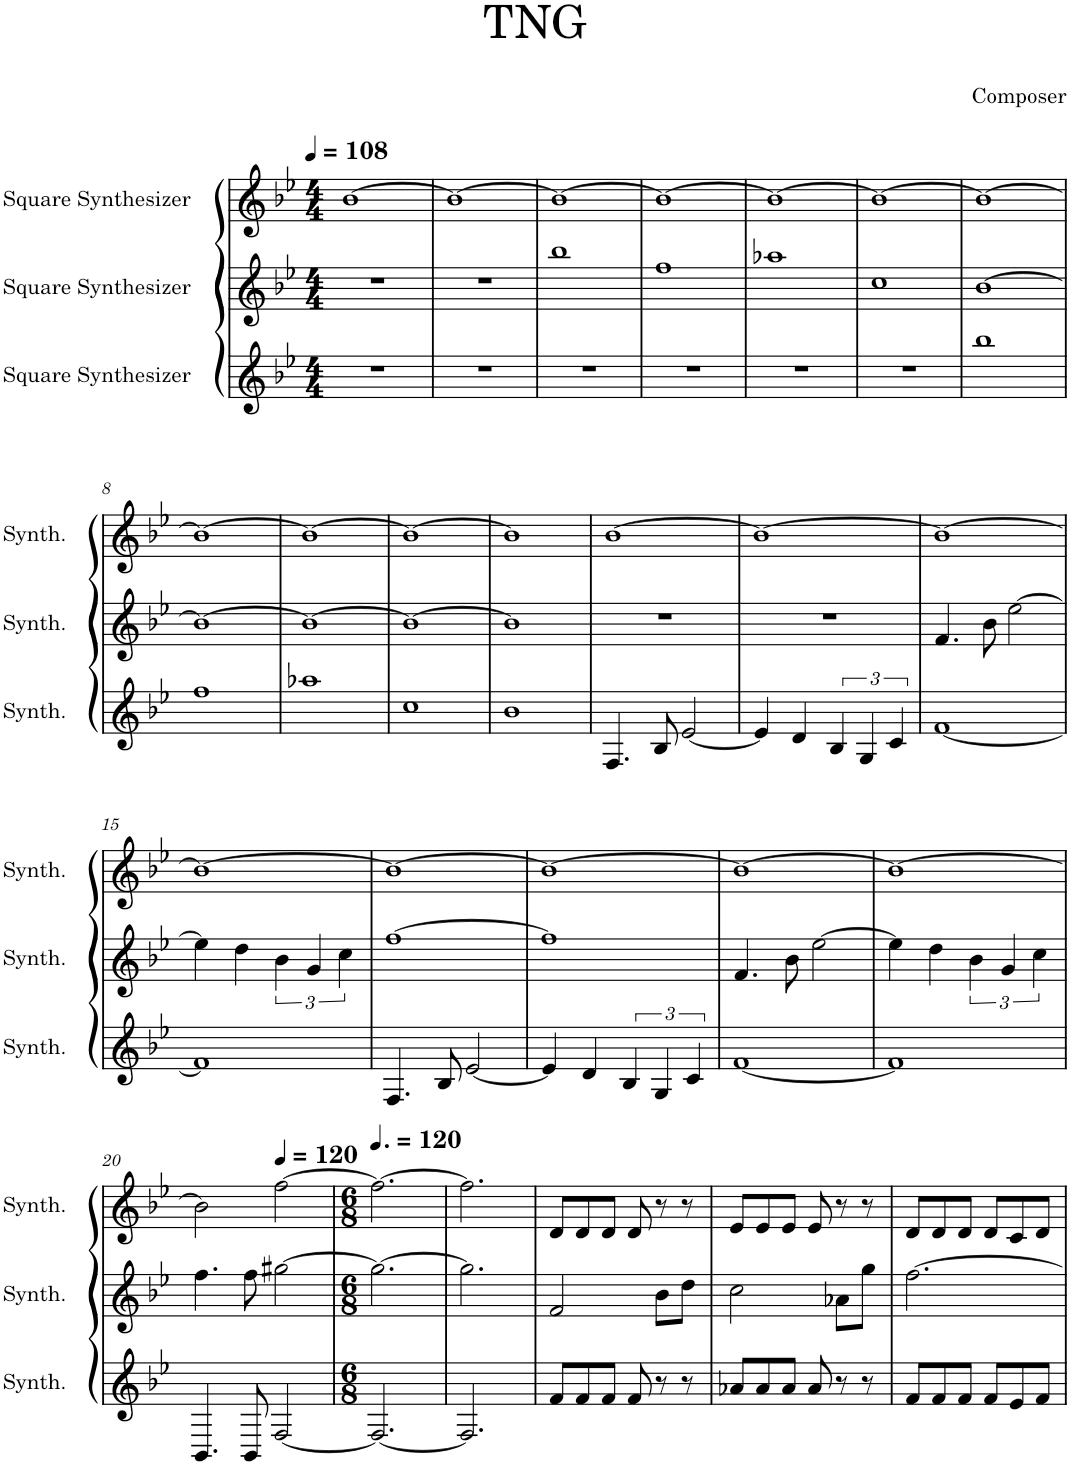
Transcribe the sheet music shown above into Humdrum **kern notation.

**kern	**kern	**kern
*part3	*part2	*part1
*staff3	*staff2	*staff1
*I"Square Synthesizer	*I"Square Synthesizer	*I"Square Synthesizer
*I'Synth.	*I'Synth.	*I'Synth.
*clefG2	*clefG2	*clefG2
*k[b-e-]	*k[b-e-]	*k[b-e-]
*M4/4	*M4/4	*M4/4
*MM108	*MM108	*MM108
=1	=1	=1
1r	1r	[1b-
=2	=2	=2
1r	1r	1b-_
=3	=3	=3
1r	1bb-	1b-_
=4	=4	=4
1r	1ff	1b-_
=5	=5	=5
1r	1aa-X	1b-_
=6	=6	=6
1r	1cc	1b-_
=7	=7	=7
1bb-	[1b-	1b-_
!!LO:LB:g=z
=8	=8	=8
1ff	1b-_	1b-_
=9	=9	=9
1aa-X	1b-_	1b-_
=10	=10	=10
1cc	1b-_	1b-_
=11	=11	=11
1b-	1b-]	1b-]
=12	=12	=12
4.F/	1r	[1b-
8B-/	.	.
[2e-/	.	.
=13	=13	=13
4e-/]	1r	1b-_
4d/	.	.
6B-/	.	.
6G/	.	.
6c/	.	.
=14	=14	=14
[1f	4.f/	1b-_
.	8b-\	.
.	[2ee-\	.
!!LO:LB:g=z
=15	=15	=15
1f]	4ee-\]	1b-_
.	4dd\	.
.	6b-\	.
.	6g/	.
.	6cc\	.
=16	=16	=16
4.F/	[1ff	1b-_
8B-/	.	.
[2e-/	.	.
=17	=17	=17
4e-/]	1ff]	1b-_
4d/	.	.
6B-/	.	.
6G/	.	.
6c/	.	.
=18	=18	=18
[1f	4.f/	1b-_
.	8b-\	.
.	[2ee-\	.
=19	=19	=19
1f]	4ee-\]	1b-_
.	4dd\	.
.	6b-\	.
.	6g/	.
.	6cc\	.
!!LO:LB:g=z
=20	=20	=20
4.BB-/	4.ff\	2b-\]
8BB-/	8ff\	.
*	*	*MM120
[2F/	[2gg#X\	[2ff\
=21	=21	=21
*M6/8	*M6/8	*M6/8
*	*	*MM180
2.F/_	2.gg#\_	2.ff\_
=22	=22	=22
2.F/]	2.gg#\]	2.ff\]
=23	=23	=23
8f/L	2f/	8d/L
8f/	.	8d/
8f/J	.	8d/J
8f/	.	8d/
8r	8b-\L	8r
8r	8dd\J	8r
=24	=24	=24
8a-X/L	2cc\	8e-/L
8a-/	.	8e-/
8a-/J	.	8e-/J
8a-/	.	8e-/
8r	8a-X\L	8r
8r	8gg\J	8r
=25	=25	=25
8f/L	[2.ff\	8d/L
8f/	.	8d/
8f/J	.	8d/J
8f/L	.	8d/L
8e-/	.	8c/
8f/J	.	8d/J
=	=	=
*-	*-	*-
